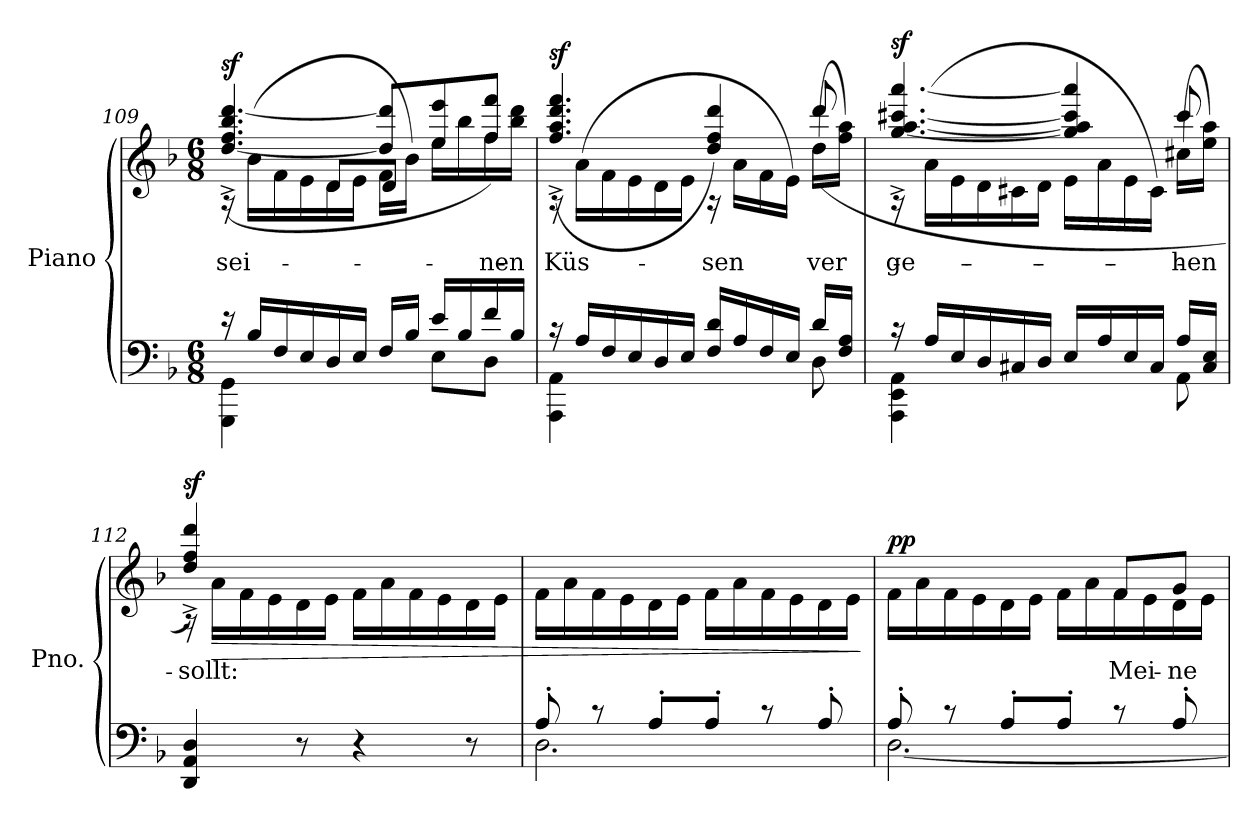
**kern	**kern	**text	**dynam
*part1	*part1	*part1	*part1
*staff2	*staff1	*staff1	*staff1/2
*I"Piano	*	*	*
*I'Pno.	*	*	*
*clefF4	*clefG2	*	*
*k[b-]	*k[b-]	*	*
*M6/8	*M6/8	*	*
*MM143	*MM143	*	*
=109	=109	=109	=109
*^	*^	*	*
!	!	!	!	!LO:LY:a	!LO:DY:b
*	*	*	*^	*	*
16r	4GGG\ 4GG\	16rA	([4.dd/^ 4.ff/^ 4.bb-/^ [4.ddd/^	4ryy	sei-	sf
16B-/LL	.	(16b-\LL	.	.	.	.
16F/	.	16f\	.	.	.	.
16E/	.	16e\	.	.	.	.
16D/	4ryy	16d\	.	8d/L	.	.
16E/JJ	.	16e\JJ	.	.	.	.
16F/LL	.	16f\LL	8dd/] 8ddd/]L	8d/J	.	.
16B-/JJ	.	16b-\JJ)	.	.	.	.
*	*	*MM120	*	*	*	*
16e/LL	8E\L	16ee\LL	8ee/ 8eee/	4ryy	.	.
16B-/	.	16bb-\	.	.	.	.
!	!	!	!	!	!LO:LY:a	!
16f/	8D\J	16ff\	8ff/ 8fff/J)	.	-nen	.
16B-/JJ	.	16bb-\ 16ddd\JJ	.	.	.	.
*	*	*v	*v	*v	*	*
=110	=110	=110	=110	=110
*	*	*MM135	*	*
*	*	*^	*	*
!	!	!	!	!LO:LY:a	!LO:DY:b
16r	4AAA\ 4AA\	16rA	(4.ff/^ 4.aa/^ 4.ddd/^ 4.fff/^	Küs-	sf
16A/LL	.	(16a\LL	.	.	.
16F/	.	16f\	.	.	.
16E/	.	16e\	.	.	.
16D/	8ryy	16d\	.	.	.
16E/JJ	.	16e\JJ	.	.	.
*	*	*MM120	*	*	*
!	!	!	!	!LO:LY:a	!
16F/ 16d/LL	8ryy	16rA	4dd/ 4ff/ 4ddd/)	-sen	.
16A/	.	16a\LL	.	.	.
16F/	8ryy	16f\	.	.	.
16E/JJ	.	16e\JJ)	.	.	.
!	!	!	!	!LO:LY:a	!
16d/LL	8D\	(16dd\LL	(8ddd/	ver-	.
*	*	*MM75	*	*	*
16F/ 16A/JJ	.	16ff\ 16aa\JJ)	.	.	.
!!LO:LB:g=z	!!
=111	=111	=111	=111	=111	=111
*	*	*MM45	*	*	*
!	!	!	!	!LO:LY:a	!LO:DY:b
16r	4AAA\ 4EE\ 4AA\	16rA	[4.gg/^ [4.aa/^ [4.ccc#X/^ [4.aaa/^	-ge-	sf
*	*	*MM135	*	*	*
16A/LL	.	(>16a\LL	.	.	.
16E/	.	16e\	.	.	.
16D/	.	16d\	.	.	.
16C#X/	8ryy	16c#X\	.	.	.
16D/JJ	.	16d\JJ	.	.	.
*	*	*MM120	*	*	*
16E/LL	8ryy	16e\LL	4gg/] 4aa/] 4ccc#/] 4aaa/]	.	.
16A/	.	16a\	.	.	.
16E/	8ryy	16e\	.	.	.
16C#/JJ	.	16c#\JJ)	.	.	.
!	!	!	!	!LO:LY:a	!
16A/LL	8AA\	(16cc#X\LL	8ccc#/	-hen	.
*	*	*MM45	*	*	*
16C#/ 16E/JJ	.	16ee\ 16aa\JJ)	.	.	.
*v	*v	*	*	*	*
=112	=112	=112	=112	=112
*	*MM135	*	*	*
!	!	!	!LO:LY:a	!LO:DY:b
4DD/ 4AA/ 4D/	16rA	4dd/^ 4ff/^ 4ddd/^)	sollt:	sf
!	!	!	!	!LO:HP:b
.	16a\LL	.	.	>
.	16f\	.	.	.
.	16e\	.	.	.
8r	16d\	2rddyy	.	.
.	16e\JJ	.	.	.
*	*MM127	*	*	*
4r	16f\LL	.	.	.
.	16a\	.	.	.
.	16f\	.	.	.
.	16e\	.	.	.
8r	16d\	.	.	.
.	16e\JJ	.	.	.
*	*v	*v	*	*
=113	=113	=113	=113
*	*MM120	*	*
*^	*	*	*
8A'/	2.D\	16f\LL	.	.
.	.	16a\	.	.
8r	.	16f\	.	.
.	.	16e\	.	.
8A'/L	.	16d\	.	.
.	.	16e\JJ	.	.
*	*	*MM113	*	*
8A'/J	.	16f\LL	.	.
.	.	16a\	.	.
8r	.	16f\	.	.
.	.	16e\	.	.
8A'/	.	16d\	.	.
.	.	16e\JJ	.	.
*v	*v	*	*	*
.	.	.	]
!!LO:LB:g=z
=114	=114	=114	=114
*^	*^	*	*
!	!	!	!	!	!LO:DY:b
8A'/	[2.D\	16f\LL	4.ryy	.	pp
.	.	16a\	.	.	.
8r	.	16f\	.	.	.
.	.	16e\	.	.	.
8A'/L	.	16d\	.	.	.
.	.	16e\JJ	.	.	.
8A'/J	.	16f\LL	8ryy	.	.
.	.	16a\	.	.	.
*	*	*MM98	*	*	*
!	!	!	!	!LO:LY:a	!
8r	.	16f\	8f/L	Mei-	.
.	.	16e\	.	.	.
!	!	!	!	!LO:LY:a	!
8A'/	.	16d\	8g/J	-ne	.
.	.	16e\JJ	.	.	.
*v	*v	*	*	*	*
*	*v	*v	*	*
=	=	=	=
*-	*-	*-	*-
